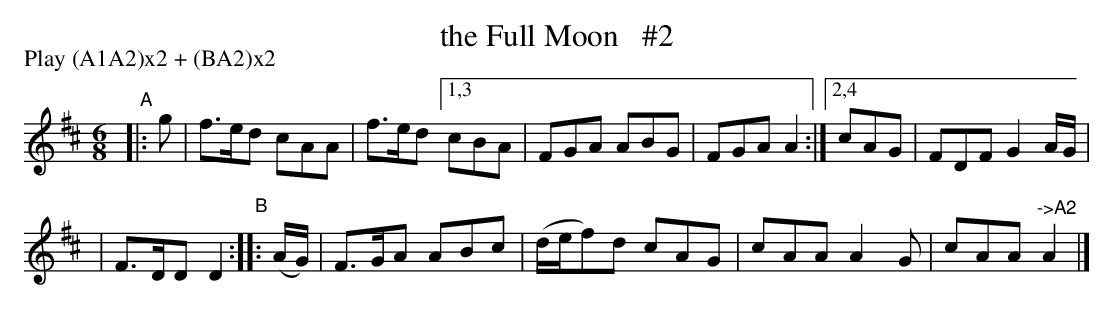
X:1
T: the Full Moon   #2
P: Play (A1A2)x2 + (BA2)x2
M: 6/8
L: 1/8
K: D
"^A"\
|:  g | f>ed cAA | f>ed [1,3 cBA | FGA ABG | FGA A2 :|[2,4 cAG | FDF G2A/G/ |
| F>DD D2 "^B":: (A/G/) | F>GA ABc | (d/e/f)d cAG | cAA A2G | cAA "^->A2"A2 |]
